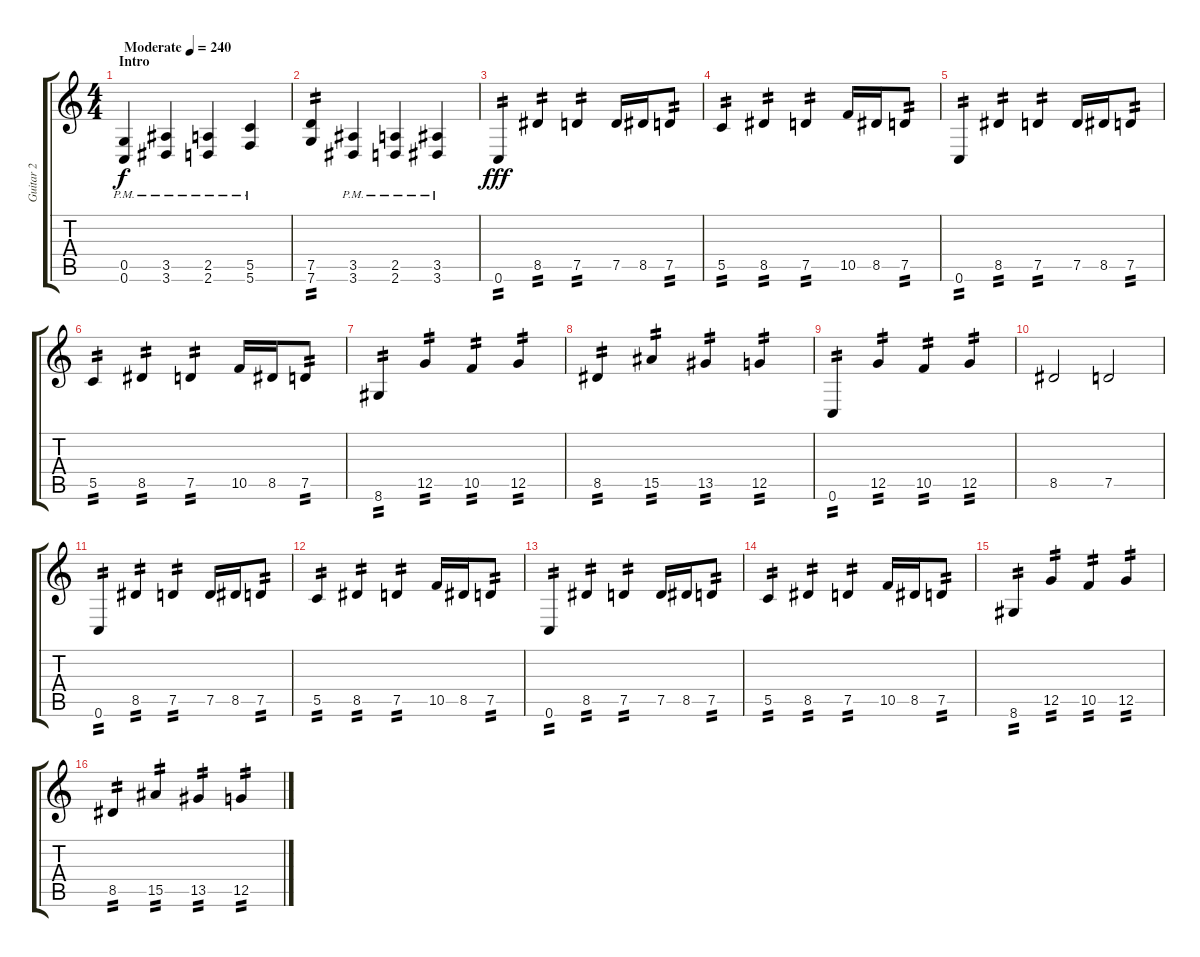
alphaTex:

\track ("Guitar 2" "Guitar 2") {instrument distortionguitar}
\staff {score tabs}
\tuning (D4 A3 F3 C3 G2 C2) {hide}
\ts (4 4)
\section ("" "Intro")
\tempo (240 "Moderate")
\clef g2
\ks c
(0.5{pm} 0.6{pm}).4{dy f instrument distortionguitar} (3.5{pm} 3.6{pm}).4 (2.5{pm} 2.6{pm}).4 (5.5{pm} 5.6{pm}).4 |
(7.5 7.6).4{tp 2} (3.5{pm} 3.6{pm}).4 (2.5{pm} 2.6{pm}).4 (3.5{pm} 3.6{pm}).4 |
0.6.4{tp 2 dy fff} 8.5.4{tp 2} 7.5.4{tp 2} 7.5.16 8.5.16 7.5.8{tp 2} |
5.5.4{tp 2} 8.5.4{tp 2} 7.5.4{tp 2} 10.5.16 8.5.16 7.5.8{tp 2} |
0.6.4{tp 2} 8.5.4{tp 2} 7.5.4{tp 2} 7.5.16 8.5.16 7.5.8{tp 2} |
5.5.4{tp 2} 8.5.4{tp 2} 7.5.4{tp 2} 10.5.16 8.5.16 7.5.8{tp 2} |
8.6.4{tp 2} 12.5.4{tp 2} 10.5.4{tp 2} 12.5.4{tp 2} |
8.5.4{tp 2} 15.5.4{tp 2} 13.5.4{tp 2} 12.5.4{tp 2} |
0.6.4{tp 2} 12.5.4{tp 2} 10.5.4{tp 2} 12.5.4{tp 2} |
8.5.2 7.5.2 |
0.6.4{tp 2} 8.5.4{tp 2} 7.5.4{tp 2} 7.5.16 8.5.16 7.5.8{tp 2} |
5.5.4{tp 2} 8.5.4{tp 2} 7.5.4{tp 2} 10.5.16 8.5.16 7.5.8{tp 2} |
0.6.4{tp 2} 8.5.4{tp 2} 7.5.4{tp 2} 7.5.16 8.5.16 7.5.8{tp 2} |
5.5.4{tp 2} 8.5.4{tp 2} 7.5.4{tp 2} 10.5.16 8.5.16 7.5.8{tp 2} |
8.6.4{tp 2} 12.5.4{tp 2} 10.5.4{tp 2} 12.5.4{tp 2} |
8.5.4{tp 2} 15.5.4{tp 2} 13.5.4{tp 2} 12.5.4{tp 2}
